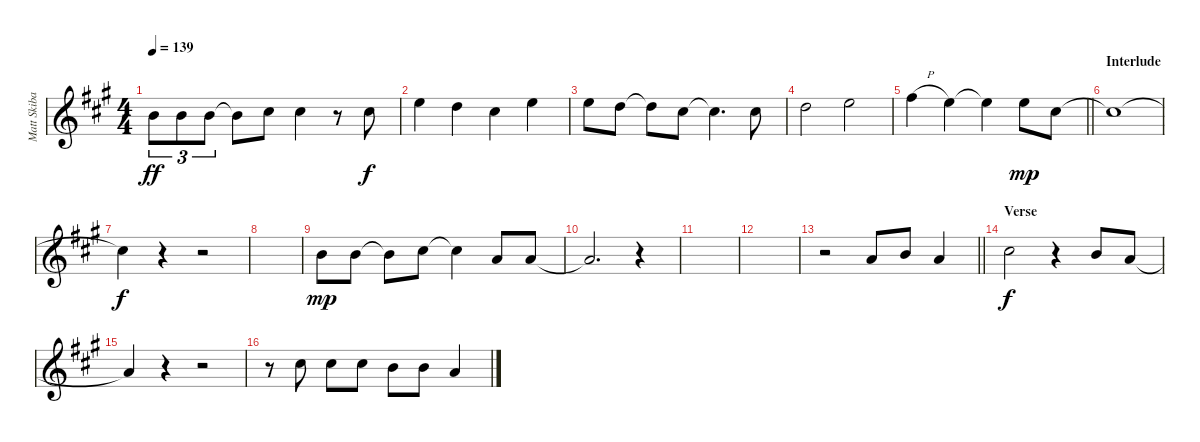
\track ("Matt Skiba - Vocals" "Matt Skiba") {instrument overdrivenguitar}
\staff {score}
\tuning (E4 B3 G3 D3 A2 E2) {hide}
\ts (4 4)
\tempo 139
\clef g2
\ks a
0.2.8{tu (3 2) dy ff} 0.2.8{tu (3 2)} 0.2.8{tu (3 2)} 0.2{t}.8 2.2.8 2.2.4 r.8 2.2.8{dy f} |
0.1.4 3.2.4 2.2.4 0.1.4 |
0.1.8 3.2.8 3.2{t}.8 2.2.8 2.2{t}.4{d} 11.4.8 |
3.2.2 0.1.2 |
\barLineRight lightlight
2.1{h}.4 0.1.4 0.1{t}.4 0.1.8{dy mp} 2.2.8 |
\section ("" "Interlude")
2.2{t}.1 |
2.2{t}.4{dy f} r.4 r.2 |
|
0.2.8{dy mp} 0.2.8 0.2{t}.8 2.2.8 2.2{t}.4 7.4.8 2.3.8 |
2.3{t}.2{d} r.4 |
|
|
\barLineRight lightlight
r.2 2.3.8 0.2.8 2.3.4 |
\section ("" "Verse")
2.2.2{dy f} r.4 0.2.8 2.3.8 |
2.3{t}.4 r.4 r.2 |
r.8 2.2.8 2.2.8 2.2.8 0.2.8 0.2.8 2.3.4
